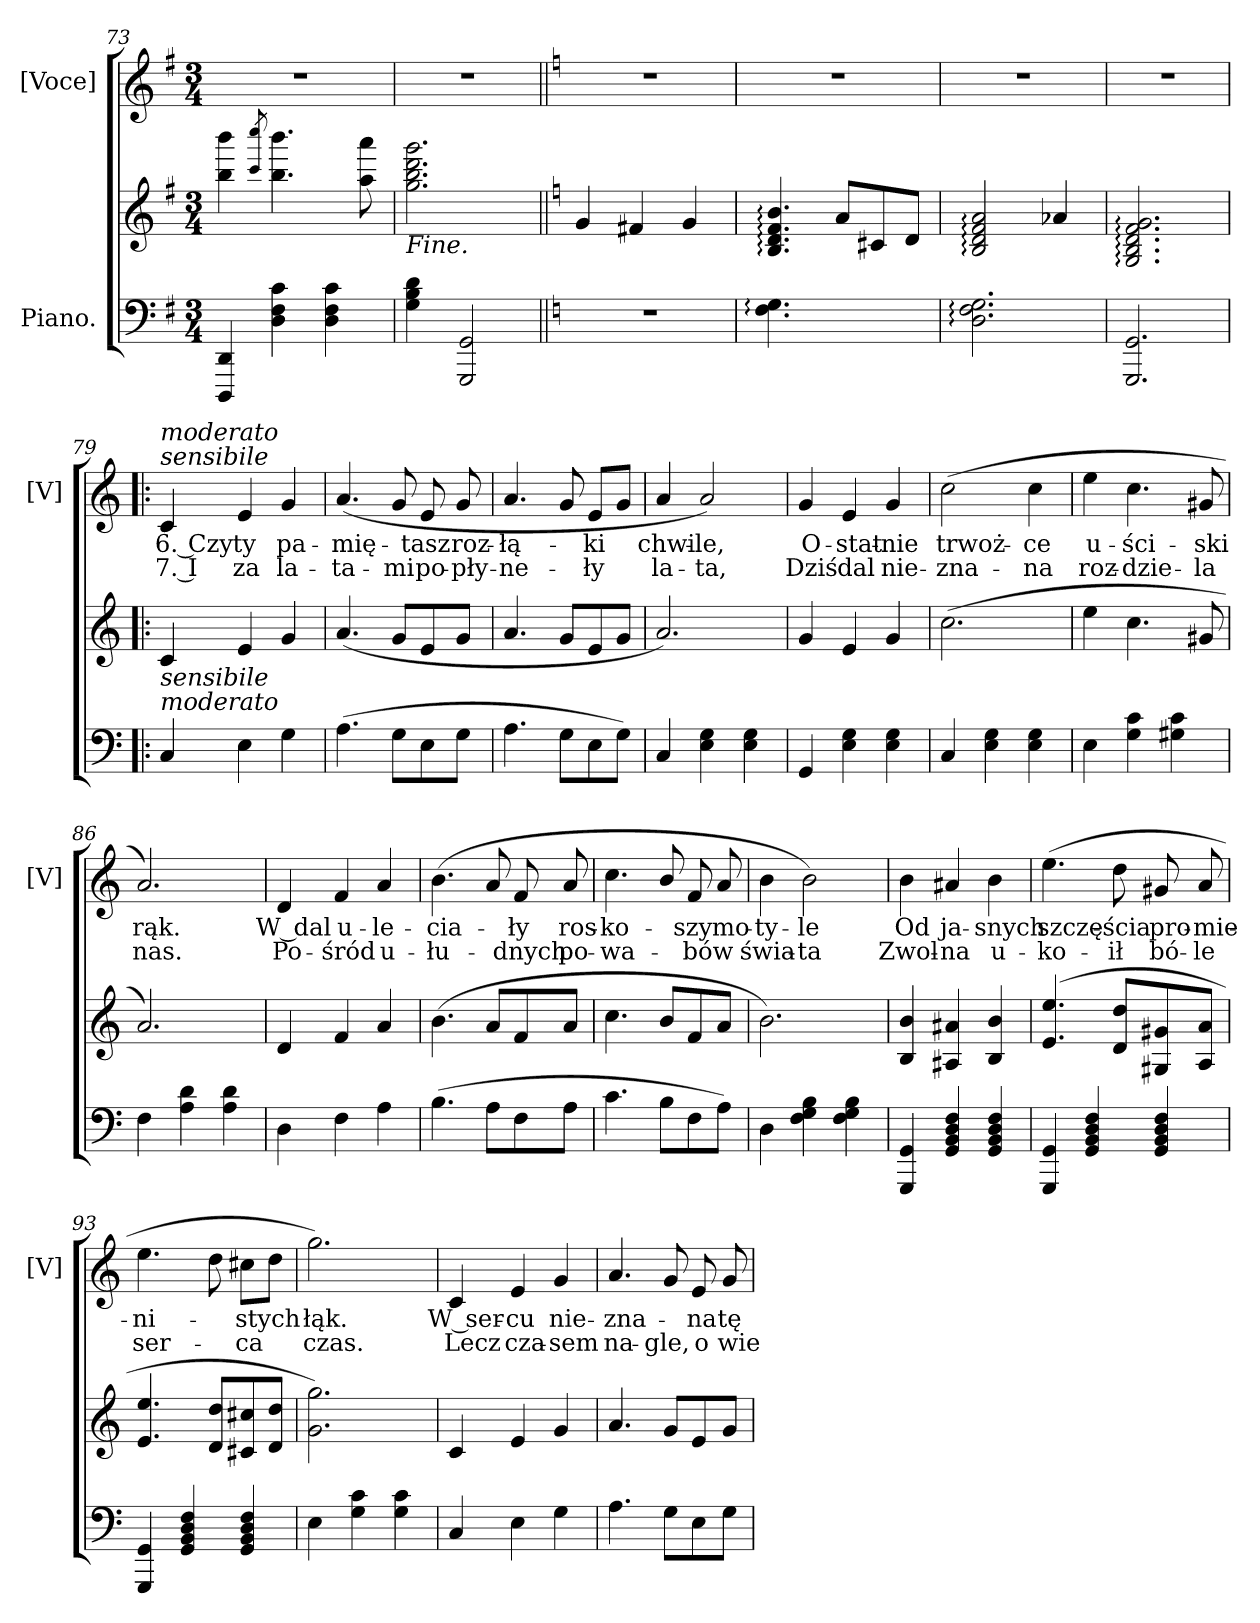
**kern	**kern	**kern	**text	**text
*part2	*part2	*part1	*part1	*part1
*staff3	*staff2	*staff1	*staff1	*staff1
*I"Piano.	*	*I"[Voce]	*	*
*	*	*I'[V]	*	*
*clefF4	*clefG2	*clefG2	*	*
*k[f#]	*k[f#]	*k[f#]	*	*
*G:	*G:	*G:	*	*
*M3/4	*M3/4	*M3/4	*	*
=73	=73	=73	=73	=73
4DDD/ 4DD/	4bb\ 4bbb\	2.r	.	.
.	8qccc/ 8qcccc/	.	.	.
4D\ 4F#\ 4c\	4.bb\ 4.bbb\	.	.	.
4D\ 4F#\ 4c\	.	.	.	.
.	8aa\ 8aaa\	.	.	.
=74	=74	=74	=74	=74
!	!LO:TX:b:i:t=Fine.	!	!	!
4G\ 4B\ 4d\	2.gg\ 2.bb\ 2.ddd\ 2.ggg\	2.r	.	.
2GGG/ 2GG/	.	.	.	.
=75||	=75||	=75||	=75||	=75||
*k[]	*k[]	*k[]	*	*
*C:	*C:	*C:	*	*
2.r	4g/	2.r	.	.
.	4f#X/	.	.	.
.	4g/	.	.	.
=76	=76	=76	=76	=76
!LO:N:vis=4.	!	!	!	!
2.F:\ 2.G:\	4.B:/ 4.d:/ 4.f:/ 4.b:/	2.r	.	.
.	8a/L	.	.	.
.	8c#X/	.	.	.
.	8d/J	.	.	.
=77	=77	=77	=77	=77
2.D:\ 2.F:\ 2.G:\	2B:/ 2d:/ 2f:/ 2a:/	2.r	.	.
.	4a-X/	.	.	.
=78	=78	=78	=78	=78
2.GGG/ 2.GG/	2.G:/ 2.B:/ 2.d:/ 2.f:/ 2.g:/	2.r	.	.
=79!|:	=79!|:	=79!|:	=79!|:	=79!|:
!	!	!LO:TX:a:i:t=sensibile	!	!
!	!	!LO:TX:a:i:t=moderato	!	!
!	!LO:TX:b:i:t=sensibile	!	!	!
!	!LO:TX:b:i:t=moderato	!	!	!
4C/	4c/	4c/	6. Czy	7. I
4E\	4e/	4e/	ty	za
4G\	4g/	4g/	pa-	la-
=80	=80	=80	=80	=80
(>4.A\	(>4.a/	(>4.a/	-mię-	-ta-
8G\L	8g/L	8g/	.	-mi
8E\	8e/	8e/	-tasz	po-
8G\J	8g/J	8g/	roz-	-pły-
=81	=81	=81	=81	=81
4.A\	4.a/	4.a/	-łą-	-ne-
8G\L	8g/L	8g/	.	.
8E\	8e/	8e/L	-ki	-ły
8G\J)	8g/J	8g/J	.	.
=82	=82	=82	=82	=82
4C/	2.a/)	4a/	chwi-	la-
4E\ 4G\	.	2a/)	-le,	-ta,
4E\ 4G\	.	.	.	.
=83	=83	=83	=83	=83
4GG/	4g/	4g/	O-	Dziś
4E\ 4G\	4e/	4e/	-stat-	dal
4E\ 4G\	4g/	4g/	-nie	nie-
=84	=84	=84	=84	=84
4C/	(2.cc\	(2cc\	trwoż-	-zna-
4E\ 4G\	.	.	.	.
4E\ 4G\	.	4cc\	-ce	-na
=85	=85	=85	=85	=85
4E\	4ee\	4ee\	u-	roz-
4G\ 4c\	4.cc\	4.cc\	-ści-	-dzie-
4G#X\ 4c\	.	.	.	.
.	8g#X/	8g#X/	-ski	-la
=86	=86	=86	=86	=86
4F\	2.a/)	2.a/)	rąk.	nas.
4A\ 4d\	.	.	.	.
4A\ 4d\	.	.	.	.
=87	=87	=87	=87	=87
4D\	4d/	4d/	W dal	Po-
4F\	4f/	4f/	u-	-śród
4A\	4a/	4a/	-le-	u-
=88	=88	=88	=88	=88
(>4.B\	(4.b\	(4.b\	-cia-	-łu-
8A\L	8a/L	8a/	.	.
8F\	8f/	8f/	-ły	-dnych
8A\J	8a/J	8a/	ros-	po-
=89	=89	=89	=89	=89
4.c\	4.cc\	4.cc\	-ko-	-wa-
8B\L	8b/L	8b/	.	.
8F\	8f/	8f/	-szy	-bów
8A\J)	8a/J	8a/	mo-	.
=90	=90	=90	=90	=90
4D\	2.b\)	4b\	-ty-	świa-
4F\ 4G\ 4B\	.	2b\)	-le	-ta
4F\ 4G\ 4B\	.	.	.	.
=91	=91	=91	=91	=91
4GGG/ 4GG/	4B/ 4b/	4b\	Od	Zwol-
4GG/ 4BB/ 4D/ 4F/	4A#X/ 4a#X/	4a#X/	ja-	-na
4GG/ 4BB/ 4D/ 4F/	4B/ 4b/	4b\	-snych	u-
=92	=92	=92	=92	=92
4GGG/ 4GG/	(<4.e/ 4.ee/	(4.ee\	szczę-	-ko-
4GG/ 4BB/ 4D/ 4F/	.	.	.	.
.	8d/ 8dd/L	8dd\	-ścia	-ił
4GG/ 4BB/ 4D/ 4F/	8G#X/ 8g#X/	8g#X/	pro-	bó-
.	8A/ 8a/J	8a/	-mie-	-le
=93	=93	=93	=93	=93
4GGG/ 4GG/	4.e/ 4.ee/	4.ee\	-ni-	ser-
4GG/ 4BB/ 4D/ 4F/	.	.	.	.
.	8d/ 8dd/L	8dd\	.	.
4GG/ 4BB/ 4D/ 4F/	8c#X/ 8cc#X/	8cc#X\L	-stych	-ca
.	8d/ 8dd/J	8dd\J	.	.
=94	=94	=94	=94	=94
4E\	2.g\ 2.gg\)	2.gg\)	łąk.	czas.
4G\ 4c\	.	.	.	.
4G\ 4c\	.	.	.	.
=95	=95	=95	=95	=95
4C/	4c/	4c/	W ser-	Lecz
4E\	4e/	4e/	-cu	cza-
4G\	4g/	4g/	nie-	-sem
=96	=96	=96	=96	=96
4.A\	4.a/	4.a/	-zna-	na-
8G\L	8g/L	8g/	.	-gle,
8E\	8e/	8e/	-na	o
8G\J	8g/J	8g/	tę-	wie-
=	=	=	=	=
*-	*-	*-	*-	*-
